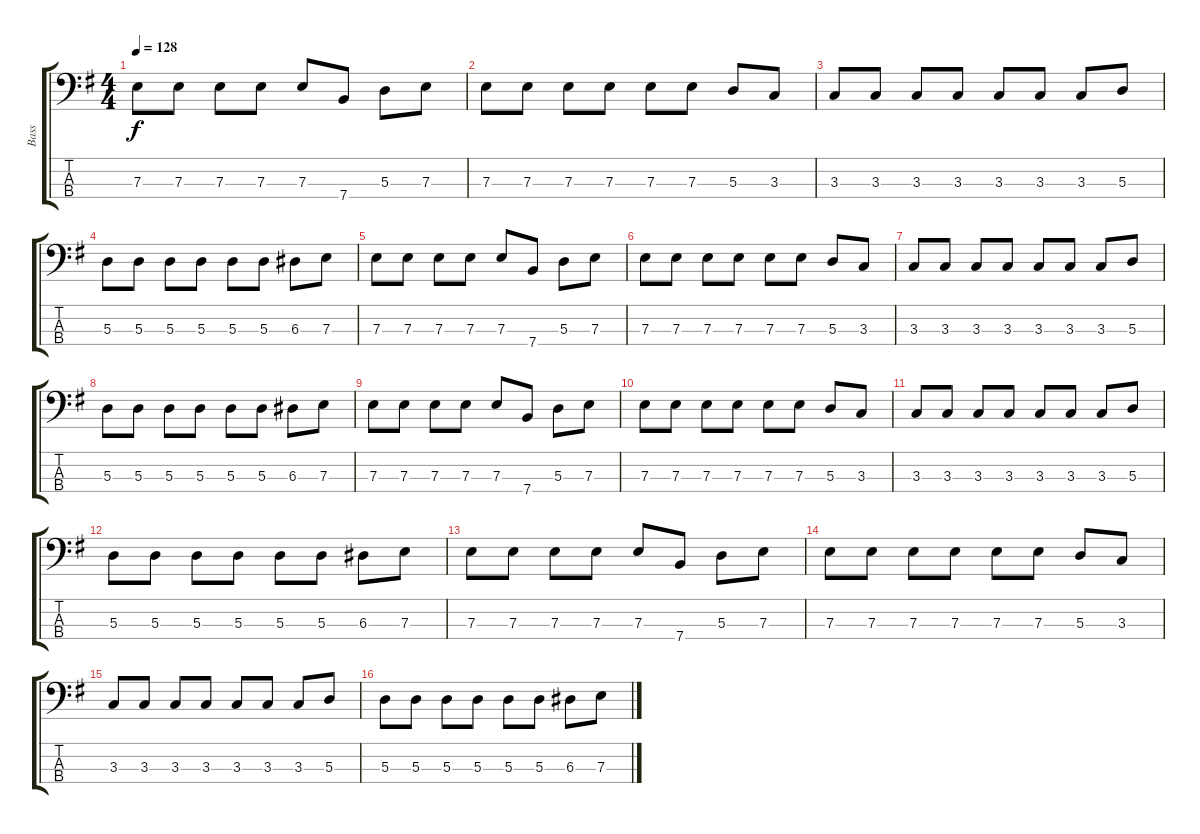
\track ("Bass" "Bass") {instrument electricbasspick}
\staff {score tabs}
\tuning (G2 D2 A1 E1) {hide}
\ts (4 4)
\tempo 128
\clef f4
\ks g
7.3.8{dy f} 7.3.8 7.3.8 7.3.8 7.3.8 7.4.8 5.3.8 7.3.8 |
7.3.8 7.3.8 7.3.8 7.3.8 7.3.8 7.3.8 5.3.8 3.3.8 |
3.3.8 3.3.8 3.3.8 3.3.8 3.3.8 3.3.8 3.3.8 5.3.8 |
5.3.8 5.3.8 5.3.8 5.3.8 5.3.8 5.3.8 6.3.8 7.3.8 |
7.3.8 7.3.8 7.3.8 7.3.8 7.3.8 7.4.8 5.3.8 7.3.8 |
7.3.8 7.3.8 7.3.8 7.3.8 7.3.8 7.3.8 5.3.8 3.3.8 |
3.3.8 3.3.8 3.3.8 3.3.8 3.3.8 3.3.8 3.3.8 5.3.8 |
5.3.8 5.3.8 5.3.8 5.3.8 5.3.8 5.3.8 6.3.8 7.3.8 |
7.3.8 7.3.8 7.3.8 7.3.8 7.3.8 7.4.8 5.3.8 7.3.8 |
7.3.8 7.3.8 7.3.8 7.3.8 7.3.8 7.3.8 5.3.8 3.3.8 |
3.3.8 3.3.8 3.3.8 3.3.8 3.3.8 3.3.8 3.3.8 5.3.8 |
5.3.8 5.3.8 5.3.8 5.3.8 5.3.8 5.3.8 6.3.8 7.3.8 |
7.3.8 7.3.8 7.3.8 7.3.8 7.3.8 7.4.8 5.3.8 7.3.8 |
7.3.8 7.3.8 7.3.8 7.3.8 7.3.8 7.3.8 5.3.8 3.3.8 |
3.3.8 3.3.8 3.3.8 3.3.8 3.3.8 3.3.8 3.3.8 5.3.8 |
5.3.8 5.3.8 5.3.8 5.3.8 5.3.8 5.3.8 6.3.8 7.3.8
